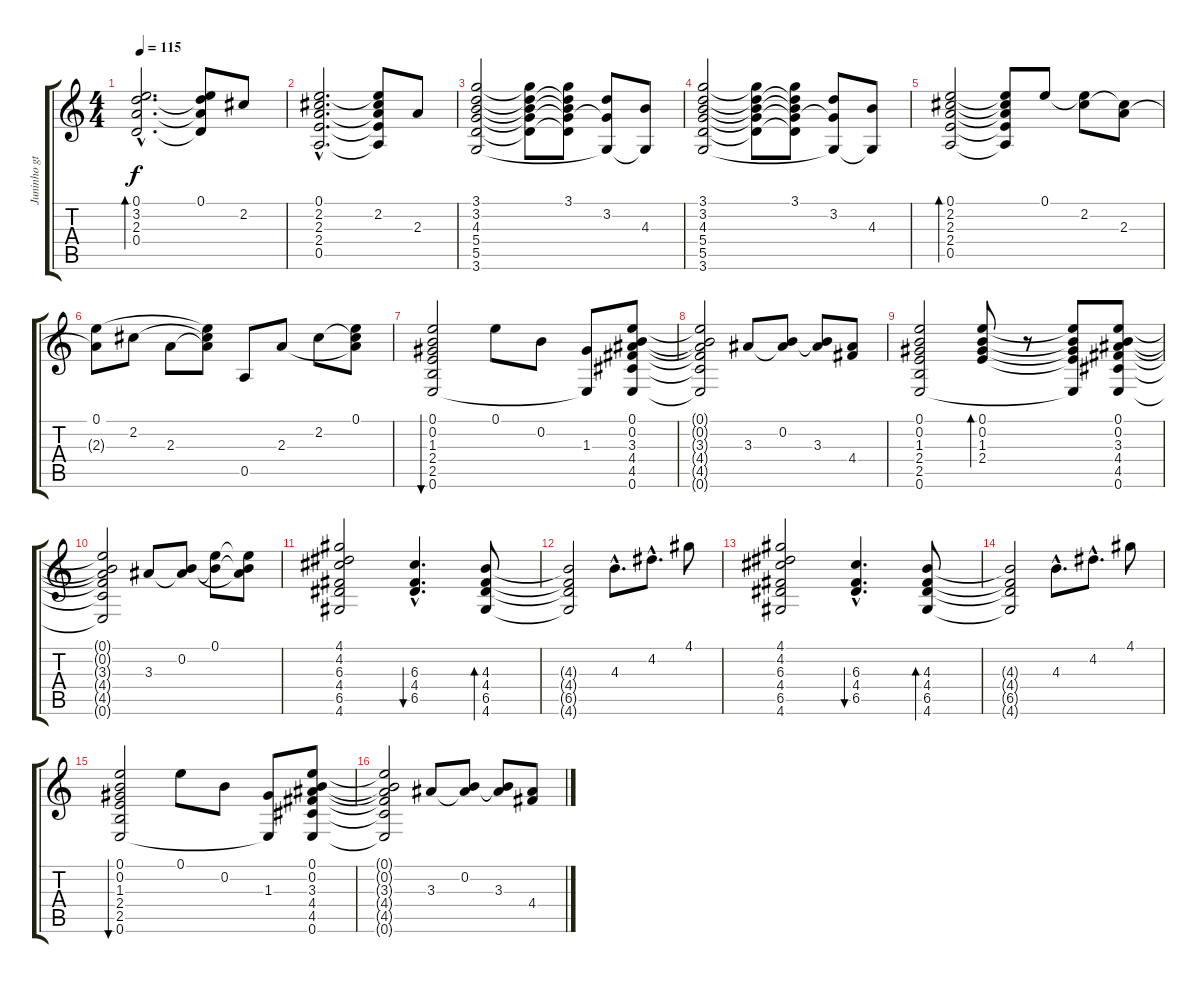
\track ("Juninho gt. 1" "Juninho gt") {instrument electricguitarjazz}
\staff {score tabs}
\tuning (E4 B3 G3 D3 A2 E2) {hide}
\ts (4 4)
\tempo 115
\clef g2
\ks c
(0.1{hac} 3.2{hac} 2.3{hac} 0.4{hac}).2{d bd 240 dy f} (0.1 3.2{t} 2.3{t} 0.4{t}).8 2.2.8 |
(0.1{hac} 2.2{hac} 2.3{hac} 2.4{hac} 0.5{hac}).2{d} (0.1{t} 2.2 2.3{t} 2.4{t} 0.5{t}).8 2.3.8 |
(3.1 3.2 4.3 5.4 5.5 3.6).2 (3.1{t} 3.2{t} 4.3{t} 5.4{t} 5.5{t}).8 (3.1 3.2{t} 4.3{t} 5.4{t} 5.5{t}).8 (3.2 5.4{t} 3.6{t}).8 (4.3 3.6{t}).8 |
(3.1 3.2 4.3 5.4 5.5 3.6).2 (3.1{t} 3.2{t} 4.3{t} 5.4{t} 5.5{t}).8 (3.1 3.2{t} 4.3{t} 5.4{t} 5.5{t}).8 (3.2 5.4{t} 3.6{t}).8 (4.3 3.6{t}).8 |
(0.1 2.2 2.3 2.4 0.5).2{bd 240} (0.1{t} 2.2{t} 2.3{t} 2.4{t} 0.5{t}).8 0.1.8 (0.1{t} 2.2).8 (2.2{t} 2.3).8 |
(0.1 2.3{t}).8 2.2.8 2.3.8 (0.1{t} 2.2{t} 2.3{t}).8 0.5.8 2.3.8 2.2.8 (0.1 2.2{t} 2.3{t}).8 |
(0.1 0.2 1.3 2.4 2.5 0.6).2{bu 480} 0.1.8 0.2.8 (1.3 0.6{t}).8 (0.1 0.2 3.3 4.4 4.5 0.6).8 |
(0.1{t} 0.2{t} 3.3{t} 4.4{t} 4.5{t} 0.6{t}).2 3.3.8 (0.2 3.3{t}).8 (0.2{t} 3.3).8 (3.3{t} 4.4).8 |
(0.1 0.2 1.3 2.4 2.5 0.6).2 (0.1 0.2 1.3 2.4).8{bd 120} r.8 (0.1{t} 0.2{t} 1.3{t} 2.4{t} 0.6{t}).8 (0.1 0.2 3.3 4.4 4.5 0.6).8 |
(0.1{t} 0.2{t} 3.3{t} 4.4{t} 4.5{t} 0.6{t}).2 3.3.8 (0.2 3.3{t}).8 (0.1 0.2{t}).8 (0.1{t} 0.2{t} 3.3{t}).8 |
(4.1 4.2 6.3 4.4 6.5 4.6).2 (6.3{hac} 4.4{hac} 6.5{hac}).4{d bu 480} (4.3 4.4 6.5 4.6).8{bd 480} |
(4.3{t} 4.4{t} 6.5{t} 4.6{t}).2 4.3{hac}.8{d} 4.2{hac}.8{d} 4.1.8 |
(4.1 4.2 6.3 4.4 6.5 4.6).2 (6.3{hac} 4.4{hac} 6.5{hac}).4{d bu 480} (4.3 4.4 6.5 4.6).8{bd 480} |
(4.3{t} 4.4{t} 6.5{t} 4.6{t}).2 4.3{hac}.8{d} 4.2{hac}.8{d} 4.1.8 |
(0.1 0.2 1.3 2.4 2.5 0.6).2{bu 480} 0.1.8 0.2.8 (1.3 0.6{t}).8 (0.1 0.2 3.3 4.4 4.5 0.6).8 |
(0.1{t} 0.2{t} 3.3{t} 4.4{t} 4.5{t} 0.6{t}).2 3.3.8 (0.2 3.3{t}).8 (0.2{t} 3.3).8 (3.3{t} 4.4).8
